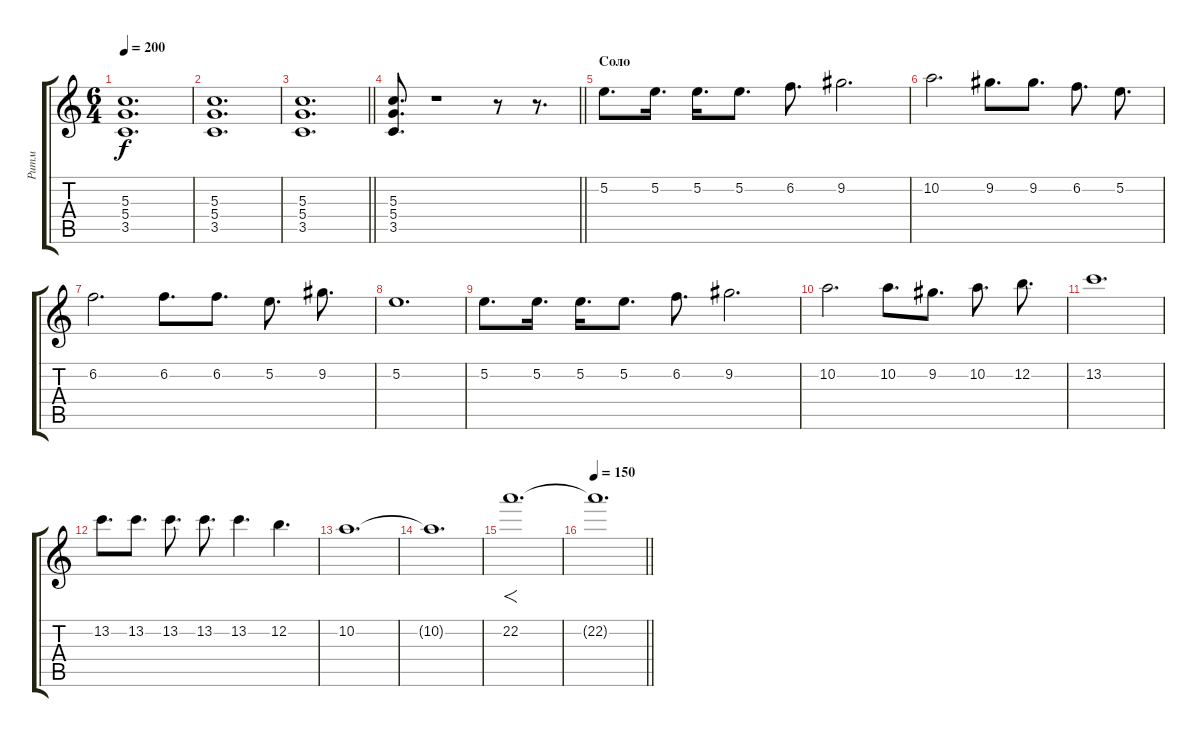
\track ("Ритм" "Ритм") {instrument distortionguitar}
\staff {score tabs}
\tuning (E4 B3 G3 D3 A2 E2) {hide}
\ts (6 4)
\tempo 200
\clef g2
\ks c
(5.3 5.4 3.5).1{d dy f} |
(5.3 5.4 3.5).1{d} |
\barLineRight lightlight
(5.3 5.4 3.5).1{d} |
\barLineRight lightlight
(5.3 5.4 3.5).8{d} r.1 r.8 r.8{d} |
\section ("" "Соло")
5.2.8{d} 5.2.16{d} 5.2.16{d} 5.2.8{d} 6.2.8{d} 9.2.2{d} |
10.2.2{d} 9.2.8{d} 9.2.8{d} 6.2.8{d} 5.2.8{d} |
6.2.2{d} 6.2.8{d} 6.2.8{d} 5.2.8{d} 9.2.8{d} |
5.2.1{d} |
5.2.8{d} 5.2.16{d} 5.2.16{d} 5.2.8{d} 6.2.8{d} 9.2.2{d} |
10.2.2{d} 10.2.8{d} 9.2.8{d} 10.2.8{d} 12.2.8{d} |
13.2.1{d} |
13.2.8{d} 13.2.8{d} 13.2.8{d} 13.2.8{d} 13.2.4{d} 12.2.4{d} |
10.2.1{d} |
10.2{t}.1{d volume 0} |
22.2.1{f d volume 13} |
\tempo 150
\barLineRight lightlight
22.2{t}.1{d}
